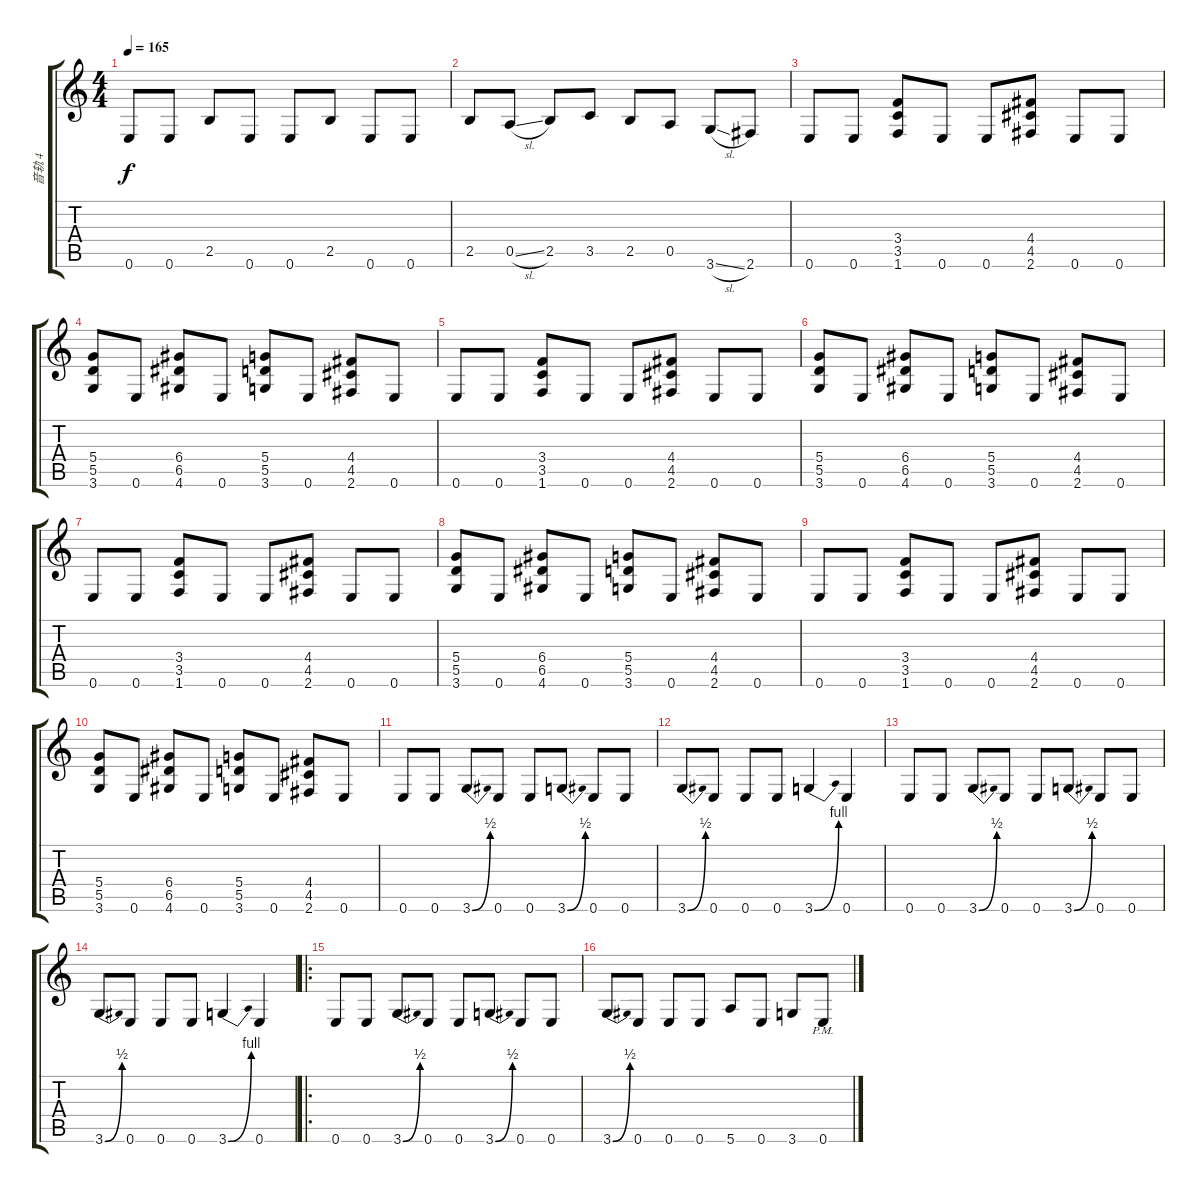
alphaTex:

\track ("音轨 4" "音轨 4") {instrument acousticguitarsteel}
\staff {score tabs}
\tuning (E4 B3 G3 D3 A2 E2) {hide}
\ts (4 4)
\tempo 165
\clef g2
\ks c
0.6.8{dy f} 0.6.8 2.5.8 0.6.8 0.6.8 2.5.8 0.6.8 0.6.8 |
2.5.8 0.5{sl}.8 2.5.8 3.5.8 2.5.8 0.5.8 3.6{sl}.8 2.6.8 |
0.6.8 0.6.8 (3.4 3.5 1.6).8 0.6.8 0.6.8 (4.4 4.5 2.6).8 0.6.8 0.6.8 |
(5.4 5.5 3.6).8 0.6.8 (6.4 6.5 4.6).8 0.6.8 (5.4 5.5 3.6).8 0.6.8 (4.4 4.5 2.6).8 0.6.8 |
0.6.8 0.6.8 (3.4 3.5 1.6).8 0.6.8 0.6.8 (4.4 4.5 2.6).8 0.6.8 0.6.8 |
(5.4 5.5 3.6).8 0.6.8 (6.4 6.5 4.6).8 0.6.8 (5.4 5.5 3.6).8 0.6.8 (4.4 4.5 2.6).8 0.6.8 |
0.6.8 0.6.8 (3.4 3.5 1.6).8 0.6.8 0.6.8 (4.4 4.5 2.6).8 0.6.8 0.6.8 |
(5.4 5.5 3.6).8 0.6.8 (6.4 6.5 4.6).8 0.6.8 (5.4 5.5 3.6).8 0.6.8 (4.4 4.5 2.6).8 0.6.8 |
0.6.8 0.6.8 (3.4 3.5 1.6).8 0.6.8 0.6.8 (4.4 4.5 2.6).8 0.6.8 0.6.8 |
(5.4 5.5 3.6).8 0.6.8 (6.4 6.5 4.6).8 0.6.8 (5.4 5.5 3.6).8 0.6.8 (4.4 4.5 2.6).8 0.6.8 |
0.6.8 0.6.8 3.6{be (bend 0 0 60 2)}.8 0.6.8 0.6.8 3.6{be (bend 0 0 60 2)}.8 0.6.8 0.6.8 |
3.6{be (bend 0 0 60 2)}.8 0.6.8 0.6.8 0.6.8 3.6{be (bend 0 0 60 4)}.4 0.6.4 |
0.6.8 0.6.8 3.6{be (bend 0 0 60 2)}.8 0.6.8 0.6.8 3.6{be (bend 0 0 60 2)}.8 0.6.8 0.6.8 |
3.6{be (bend 0 0 60 2)}.8 0.6.8 0.6.8 0.6.8 3.6{be (bend 0 0 60 4)}.4 0.6.4 |
\ro
0.6.8 0.6.8 3.6{be (bend 0 0 60 2)}.8 0.6.8 0.6.8 3.6{be (bend 0 0 60 2)}.8 0.6.8 0.6.8 |
3.6{be (bend 0 0 60 2)}.8 0.6.8 0.6.8 0.6.8 5.6.8 0.6.8 3.6.8 0.6{pm}.8
